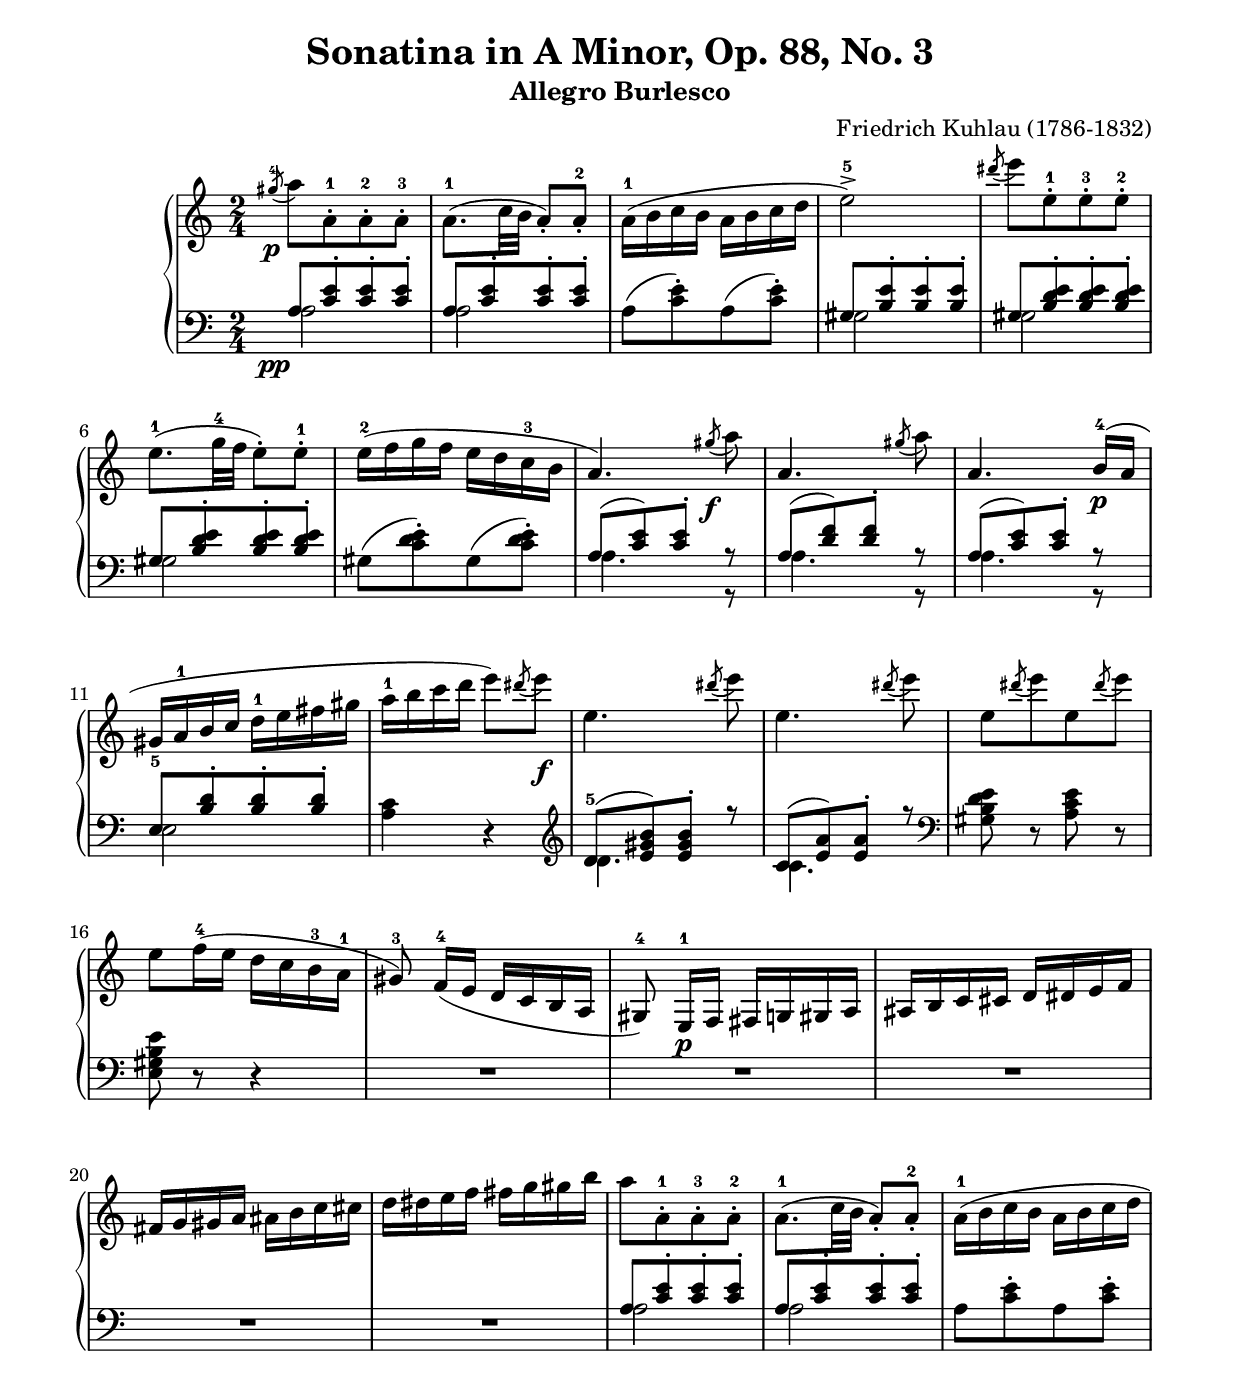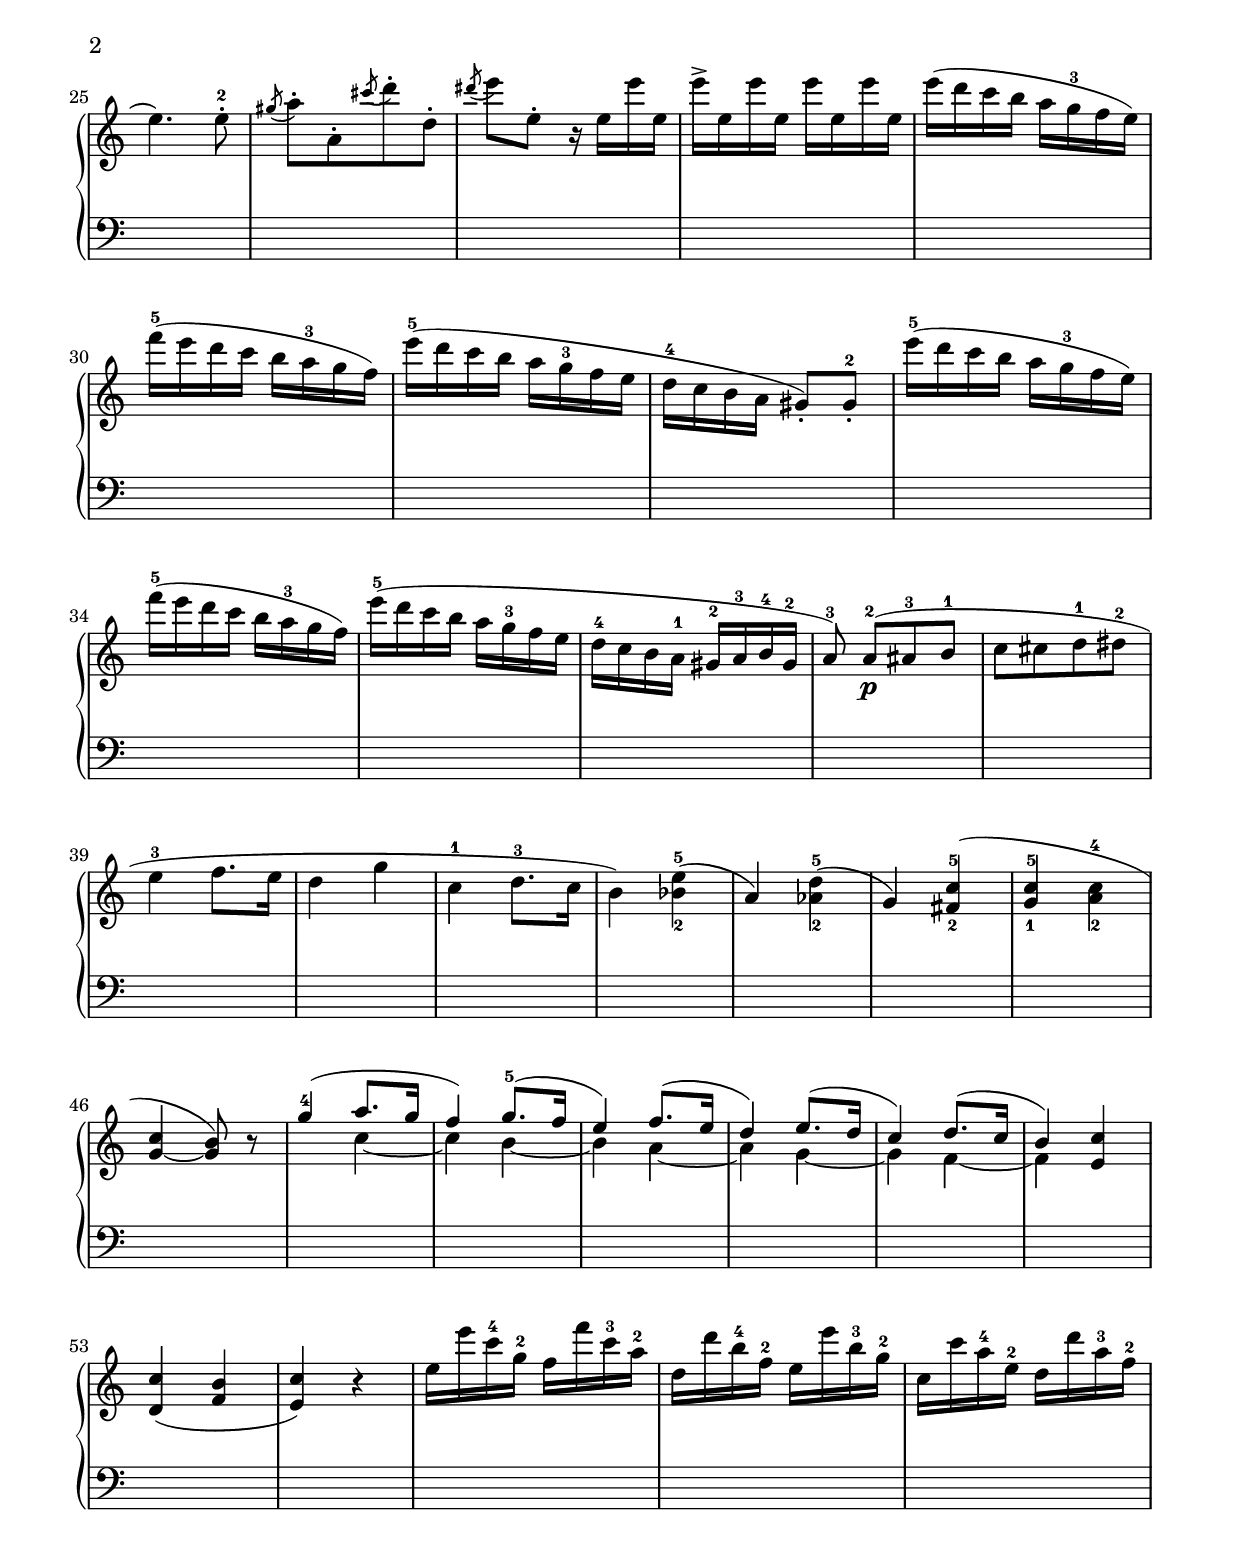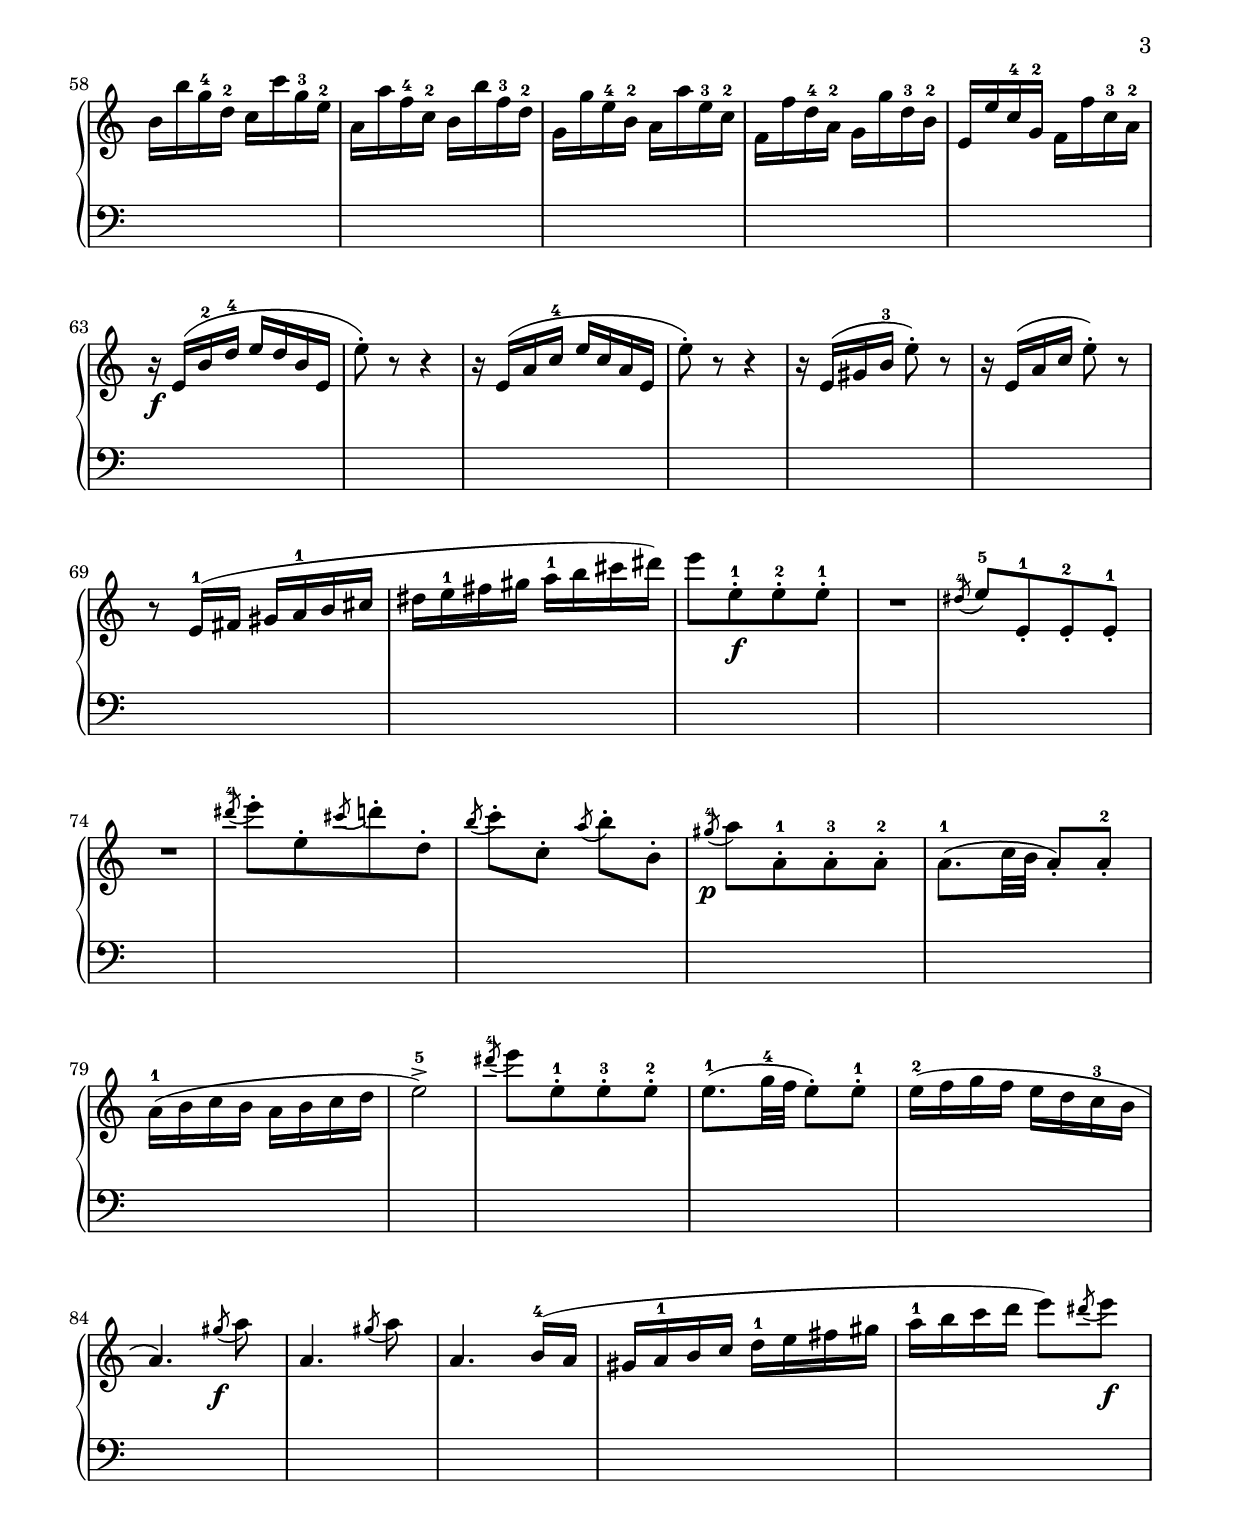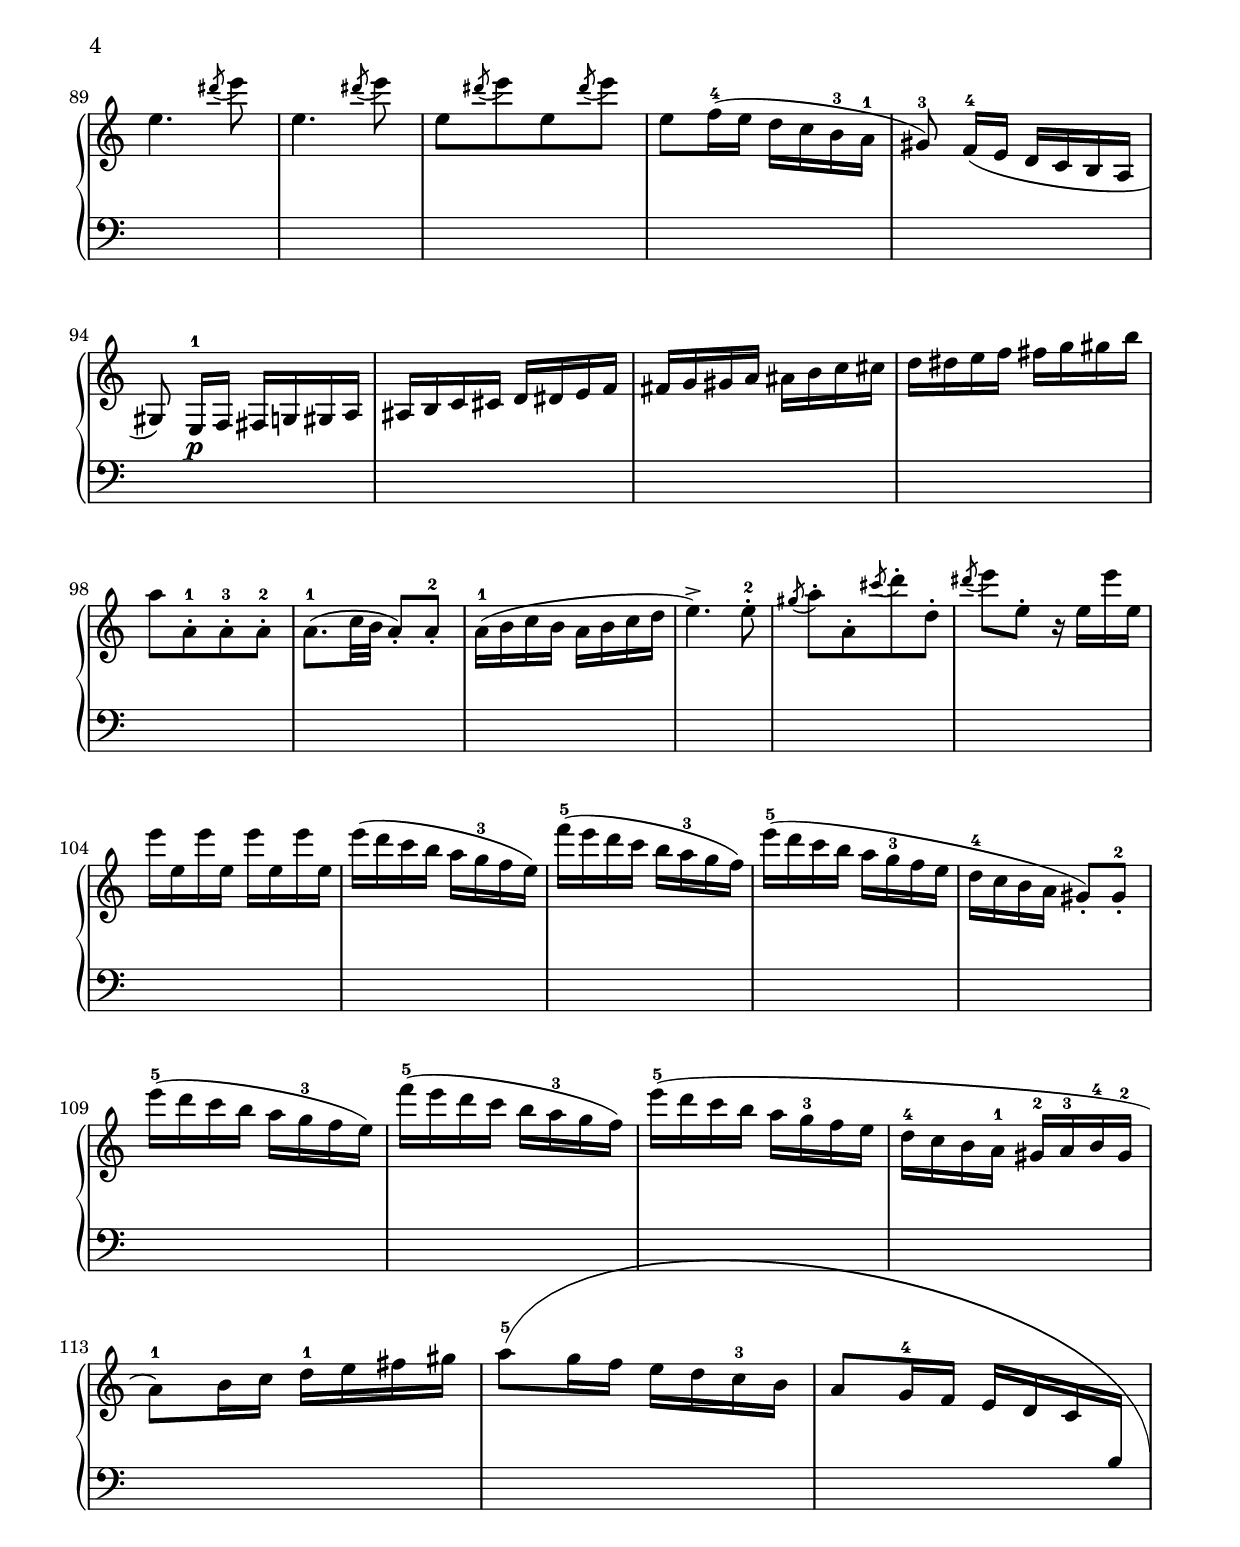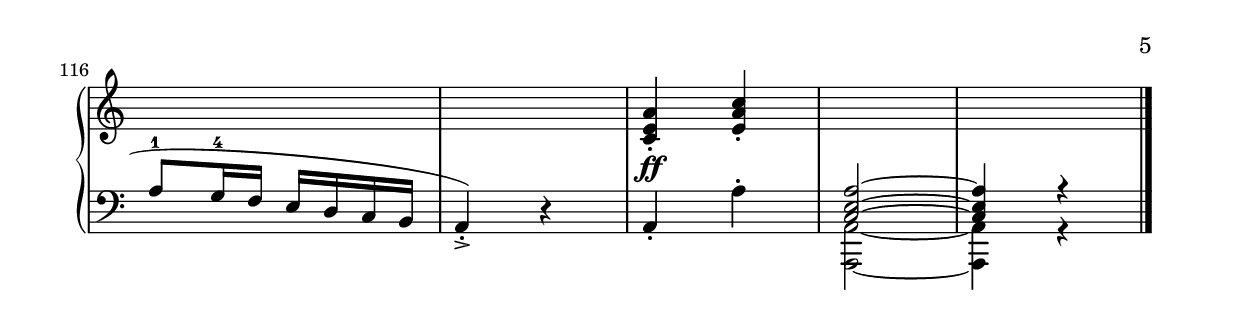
\version "2.23.7"

\header {
  title = "Sonatina in A Minor, Op. 88, No. 3"
  subtitle = "Allegro Burlesco"
  composer = "Friedrich Kuhlau (1786-1832)"
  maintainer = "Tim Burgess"
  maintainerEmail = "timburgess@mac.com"
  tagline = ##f
}

righthand =  {
  \key c \major
  \numericTimeSignature \time 2/4
  \clef "treble"
  \relative c''' {
    \acciaccatura { gis8-4\p } a8[ a,-.-1 a-.-2 a-.-3] | a8.-1( c32 b32 a8-.) a8-.-2 | a16-1( b c b a b c d | e2->-5) | \acciaccatura { dis'8 } e8[ e,8-.-1 e8-.-3 e8-.-2] \break

    e8.-1( g32-4 f32 e8-.) e8-.-1 | e16-2( f g f e d c-3 b | a4.) \acciaccatura { gis'8\f } a8 | a,4. \acciaccatura { gis'8 } a8 | a,4. b16-4\p( a16 \break

    gis16 a-1 b c d-1 e fis gis | a-1 b c d e8) \acciaccatura { dis8 } e8\f | e,4. \acciaccatura { dis'8 } e8 | e,4. \acciaccatura { dis'8 } e8 |
    e,8[  \acciaccatura { dis'8 } e8 e,8 \acciaccatura { dis'8 } e8] \break

    e,8 f16-4( e d c b-3 a-1 | gis8\noBeam-3) f16-4( e d c b a gis8-4\noBeam) e16-1\p f fis g gis a ais b c cis d dis e f \break

    fis g gis a ais b c cis d dis e f fis g gis b | a8[ a,8-.-1 a-.-3 a-.-2] | a8.-1( c32 b32 a8-.) a8-.-2 | a16-1( b c b a b c d \break

    e4.) e8-.-2 | \acciaccatura { gis8 } a8-.[ a,8-. \acciaccatura { cis'8 } d8-. d,8-.] \acciaccatura { dis'8 } e8 e,8-. r16 e16 e' e, | e'-> e, e' e, e' e, e' e, |    
    e'( d c b a g-3 f e) \break

    f'16-5( e d c b a-3 g f) | e'-5( d c b a g-3 f e | d-4 c b a gis8-.) gis8-.-2 | e''16-5( d c b a g-3 f e) \break

    f'16-5( e d c b a-3 g f) | e'-5( d c b a g-3 f e | d-4 c b a-1 gis-2 a-3 b-4 gis-2 | a8-3)\noBeam a-2([\p ais-3 b-1] c[ cis d-1 dis-2] \break

    e4-3 f8. e16 | d4 g | c,4-1 d8.-3 c16 | b4) <bes-2 e-5>4( a) <aes-2 d-5>( g) <fis-2 c'-5>( <g-1 c-5> <a-2 c-4> \break

    <g~ c>4 <g b>8) r8 | << { g'4-4( a8. g16 f4) } \\ { s4 c4~ c4 } >> 
                          << { g'8.-5( f16 e4) } \\ { b4~ b4 } >>
                           << { f'8.( e16 d4) } \\ { a4~ a4 } >>
                            << { e'8.( d16 c4) } \\ { g4~ g4 } >> << { d'8.( c16 b4) } \\ { f4~ f4 } >> <e c'>4 \break

    <d c'>4( <f b>4 <e c'>4) r4 | e'16 e' c-4 g-2 f f' c-3 a-2 | d,16 d' b-4 f-2 e e' b-3 g-2 | c,16 c' a-4 e-2 d d' a-3 f-2 \break

    b,16 b' g-4 d-2 c c' g-3 e-2 | a,16 a' f-4 c-2 b b' f-3 d-2 | g,16 g' e-4 b-2 a a' e-3 c-2 | f,16 f' d-4 a-2 g g' d-3 b-2 | e,16 e' c-4 g-2 f f' c-3 a-2 \break

    r16\f e16( b'-2 d-4 e d b e, | e'8-.) r8 r4 | r16 e,16( a c-4 e c a e | e'8-.) r8 r4 | r16 e,( gis b-3 e8-.) r8 | r16 e,( a c e8-.) r8 \break

    r8 e,16-1( fis gis a-1 b cis | dis e-1 fis gis a-1 b cis dis) | e8[ e,8-.-1\f e-.-2 e-.-1] | R2 | \acciaccatura { dis8-4 } e8-5[ e,-.-1 e-.-2 e-.-1] \break

    % 74
    R2 \acciaccatura { dis''8-4 } e8-.[ e,8-. \acciaccatura { cis'8 } d8-. d,8-.] | \acciaccatura { b'8 } c8-. c,8-. \acciaccatura { a'8 } b8-. b,8-. | 
      \acciaccatura { gis'8-4\p } a8[ a,-.-1 a-.-3 a-.-2] | a8.-1( c32 b32 a8-.) a8-.-2 \break

    a16-1( b c b a b c d | e2->-5) | \acciaccatura { dis'8-4 } e8[ e,8-.-1 e8-.-3 e8-.-2] | e8.-1( g32-4 f32 e8-.) e8-.-1 | e16-2( f g f e d c-3 b \break
   
    a4.) \acciaccatura { gis'8\f } a8 | a,4. \acciaccatura { gis'8 } a8 | a,4. b16-4( a | gis16 a-1 b c d-1 e fis gis | a-1 b c d e8) \acciaccatura { dis8 } e8\f \break

    e,4. \acciaccatura { dis'8 } e8 | e,4. \acciaccatura { dis'8 } e8 | e,8[  \acciaccatura { dis'8 } e8 e,8 \acciaccatura { dis'8 } e8] |
      e,8 f16-4( e d c b-3 a-1 | gis8\noBeam-3) f16-4( e d c b a \break

    gis8\noBeam) e16-1\p f fis g gis a ais b c cis d dis e f | fis g gis a ais b c cis d dis e f fis g gis b \break

    a8[ a,8-.-1 a-.-3 a-.-2] | a8.-1( c32 b32 a8-.) a8-.-2 | a16-1( b c b a b c d | e4.->) e8-.-2 |
      \acciaccatura { gis8 } a8-.[ a,8-. \acciaccatura { cis'8 } d8-. d,8-.] \acciaccatura { dis'8 } e8 e,8-. r16 e16 e' e, \break

    e' e, e' e, e' e, e' e, | e'( d c b a g-3 f e) | f'16-5( e d c b a-3 g f) | e'-5( d c b a g-3 f e | d-4 c b a gis8-.) gis8-.-2 \break

    e''16-5( d c b a g-3 f e) | f'16-5( e d c b a-3 g f) | e'-5( d c b a g-3 f e | d-4 c b a-1 gis-2 a-3 b-4 gis-2 \break

    a8-1) b16 c d-1 e fis gis | a8-5( g16 f e d c-3 b | \stemUp a8 g16-4 f e d c 
       \change Staff = "bottom" { b \break
    
    a8-1 g16-4 f e d c b | a4-.->) r4 } | \change Staff = "top" { <c' e a>4-.\ff  <e a c>-. }

    s2 s2 

    \bar "|."
  }
}

lefthand =  {
  \key c \major
  \numericTimeSignature \time 2/4
  \clef "bass"
  \relative c' {
    % bottom stave starts with invisible note due to https://sourceforge.net/p/testlilyissues/issues/34
    \acciaccatura { s8\pp }

    << { a8[ <c e>-. <c e>-. <c e>-.] } \\ { a2 } >> | << { a8[ <c e>-. <c e>-. <c e>-.] } \\ { a2 } >> | a8([ <c e>-.) a8( <c e>-.]) |
      << { gis8[ <b e>-. <b e>-. <b e>-.] } \\ { gis2 } >> | << { gis8[ <b d e>-. <b d e>-. <b d e>-.] } \\ { gis2 } >> |

    << { gis8[ <b d e>-. <b d e>-. <b d e>-.] } \\ { gis2 } >> | gis8([ <c d e>-.) gis8( <c d e>-.]) |
      << { a8[( <c e>) <c e>-.] r8 } \\ { a4. r8 } >> |
        << { a8[( <d f>) <d f>-.] r8 } \\ { a4. r8 } >> |
          << { a8[( <c e>) <c e>-.] r8 } \\ { a4. r8 } >> |

    << { e8-5[ <b' d>-. <b d>-. <b d>-.] } \\ { e,2 } >> | <a c>4 r4 |
  }

  \clef "treble"
  \relative c' {
    << { d8-5[( <e gis b>) <e gis b>-.] r8 } \\ { d4. } >> | << { c8[( <e a>) <e a>-.] r8 } \\ { c4. } >> | 
  }

  \clef "bass"
  \relative c' {
    <gis b d e>8 r8 <a c e>8 r8 |

    <e gis b e>8 r8 r4 | R2*5 |

    << { a8[ <c e>-. <c e>-. <c e>-.] } \\ { a2 } >> | << { a8[ <c e>-. <c e>-. <c e>-.] } \\ { a2 } >> | a8[ <c e>-. a8 <c e>-.] |
    

    s2*93

    a,4-. a'4-. |

    <<
      { <c, e a>2~ | <c e a>4 r4 } \\ { <a,~ a'~>2 <a a'>4 r4 }
    >>
    
  \bar "|."
  }
}

 \paper {
    #(set-paper-size "a4")
    max-systems-per-page = 6
    top-margin = 15
    bottom-margin = 15
    left-margin = 15
    right-margin = 15
    system-system-spacing = #'((basic-distance . 13)
                              (minimum-distance . 9)
                              (padding . 5))
    ragged-bottom = ##t
    ragged-last-bottom = ##t
  }

\score {
  \new PianoStaff \with {
    \override StaffGrouper.staff-staff-spacing = #'(
                            (basic-distance . 10)
                            (padding . 0))
  }
  << 
    \context Staff = "top" <<
      \righthand
    >>
    \context Staff = "bottom" <<
      \lefthand
    >>
  >>
  \layout { }
  \midi { }
}
   

